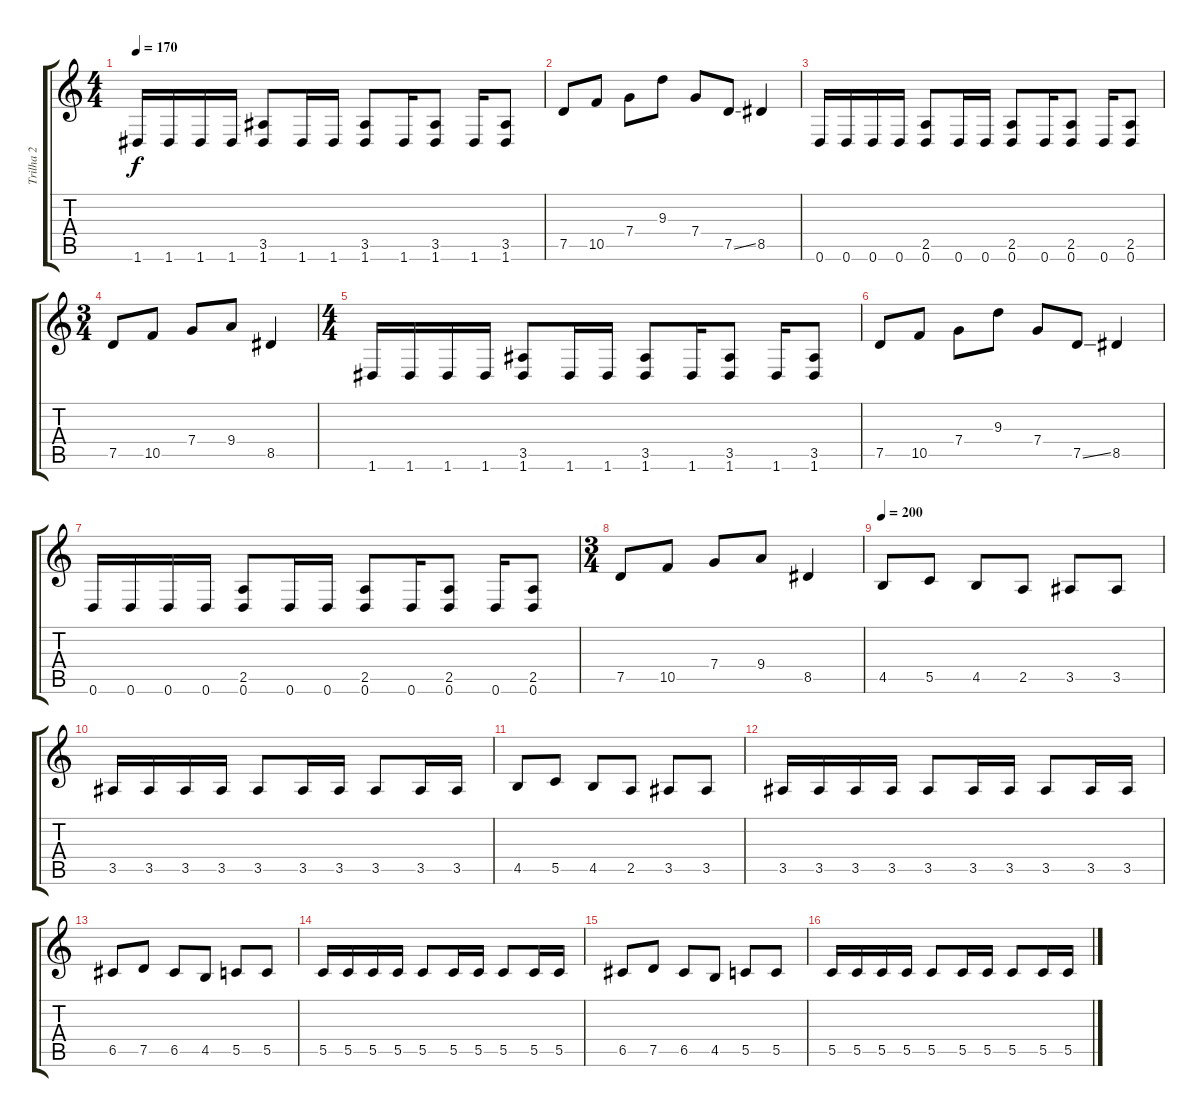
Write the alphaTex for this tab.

\track ("Trilha 2" "Trilha 2") {instrument distortionguitar}
\staff {score tabs}
\tuning (D4 A3 F3 C3 G2 D2) {hide}
\ts (4 4)
\tempo 170
\clef g2
\ks c
1.6.16{dy f} 1.6.16 1.6.16 1.6.16 (3.5 1.6).8 1.6.16 1.6.16 (3.5 1.6).8 1.6.16 (3.5 1.6).8 1.6.16 (3.5 1.6).8 |
7.5.8 10.5.8 7.4.8 9.3.8 7.4.8 7.5{ss}.8 8.5.4 |
0.6.16 0.6.16 0.6.16 0.6.16 (2.5 0.6).8 0.6.16 0.6.16 (2.5 0.6).8 0.6.16 (2.5 0.6).8 0.6.16 (2.5 0.6).8 |
\ts (3 4)
7.5.8 10.5.8 7.4.8 9.4.8 8.5.4 |
\ts (4 4)
1.6.16 1.6.16 1.6.16 1.6.16 (3.5 1.6).8 1.6.16 1.6.16 (3.5 1.6).8 1.6.16 (3.5 1.6).8 1.6.16 (3.5 1.6).8 |
7.5.8 10.5.8 7.4.8 9.3.8 7.4.8 7.5{ss}.8 8.5.4 |
0.6.16 0.6.16 0.6.16 0.6.16 (2.5 0.6).8 0.6.16 0.6.16 (2.5 0.6).8 0.6.16 (2.5 0.6).8 0.6.16 (2.5 0.6).8 |
\ts (3 4)
7.5.8 10.5.8 7.4.8 9.4.8 8.5.4 |
\tempo 200
4.5.8 5.5.8 4.5.8 2.5.8 3.5.8 3.5.8 |
3.5.16 3.5.16 3.5.16 3.5.16 3.5.8 3.5.16 3.5.16 3.5.8 3.5.16 3.5.16 |
4.5.8 5.5.8 4.5.8 2.5.8 3.5.8 3.5.8 |
3.5.16 3.5.16 3.5.16 3.5.16 3.5.8 3.5.16 3.5.16 3.5.8 3.5.16 3.5.16 |
6.5.8 7.5.8 6.5.8 4.5.8 5.5.8 5.5.8 |
5.5.16 5.5.16 5.5.16 5.5.16 5.5.8 5.5.16 5.5.16 5.5.8 5.5.16 5.5.16 |
6.5.8 7.5.8 6.5.8 4.5.8 5.5.8 5.5.8 |
5.5.16 5.5.16 5.5.16 5.5.16 5.5.8 5.5.16 5.5.16 5.5.8 5.5.16 5.5.16
